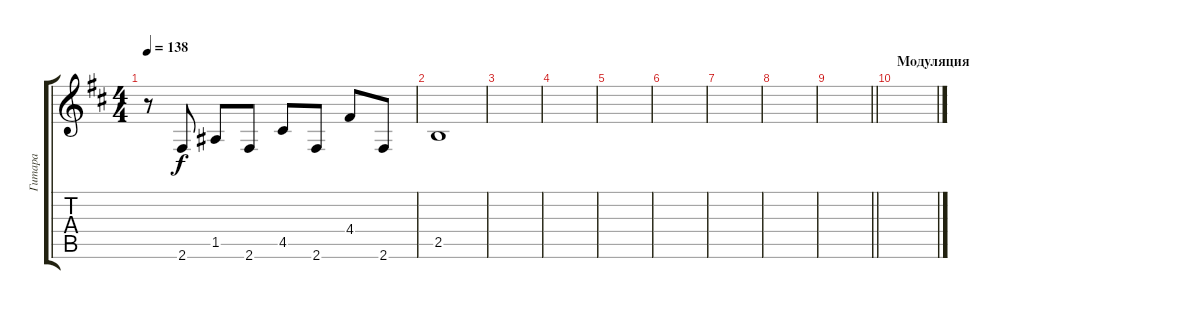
\track ("Гитара" "Гитара") {instrument acousticguitarsteel}
\staff {score tabs}
\tuning (E4 B3 G3 D3 A2 E2) {hide}
\ts (4 4)
\tempo 138
\clef g2
\ks bminor
r.8{dy f} 2.6.8 1.5.8 2.6.8 4.5.8 2.6.8 4.4.8 2.6.8 |
2.5.1 |
|
|
|
|
|
|
\barLineRight lightlight
|
\section ("" "Модуляция")
